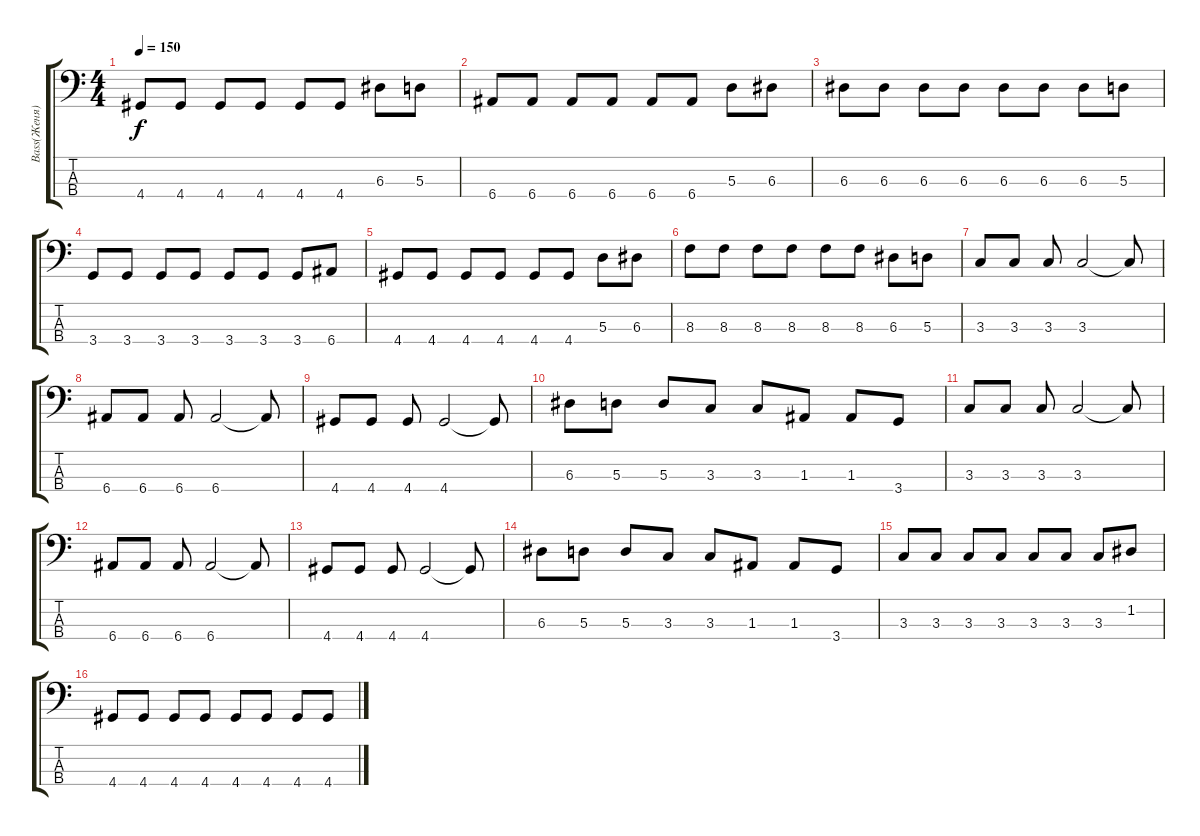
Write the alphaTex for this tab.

\track ("Bass(Женя)" "Bass(Женя)") {instrument electricbassfinger}
\staff {score tabs}
\tuning (G2 D2 A1 E1) {hide}
\ts (4 4)
\tempo 150
\clef f4
\ks c
4.4.8{dy f} 4.4.8 4.4.8 4.4.8 4.4.8 4.4.8 6.3.8 5.3.8 |
6.4.8 6.4.8 6.4.8 6.4.8 6.4.8 6.4.8 5.3.8 6.3.8 |
6.3.8 6.3.8 6.3.8 6.3.8 6.3.8 6.3.8 6.3.8 5.3.8 |
3.4.8 3.4.8 3.4.8 3.4.8 3.4.8 3.4.8 3.4.8 6.4.8 |
4.4.8 4.4.8 4.4.8 4.4.8 4.4.8 4.4.8 5.3.8 6.3.8 |
8.3.8 8.3.8 8.3.8 8.3.8 8.3.8 8.3.8 6.3.8 5.3.8 |
3.3.8 3.3.8 3.3.8 3.3.2 3.3{t}.8 |
6.4.8 6.4.8 6.4.8 6.4.2 6.4{t}.8 |
4.4.8 4.4.8 4.4.8 4.4.2 4.4{t}.8 |
6.3.8 5.3.8 5.3.8 3.3.8 3.3.8 1.3.8 1.3.8 3.4.8 |
3.3.8 3.3.8 3.3.8 3.3.2 3.3{t}.8 |
6.4.8 6.4.8 6.4.8 6.4.2 6.4{t}.8 |
4.4.8 4.4.8 4.4.8 4.4.2 4.4{t}.8 |
6.3.8 5.3.8 5.3.8 3.3.8 3.3.8 1.3.8 1.3.8 3.4.8 |
3.3.8 3.3.8 3.3.8 3.3.8 3.3.8 3.3.8 3.3.8 1.2.8 |
4.4.8 4.4.8 4.4.8 4.4.8 4.4.8 4.4.8 4.4.8 4.4.8
